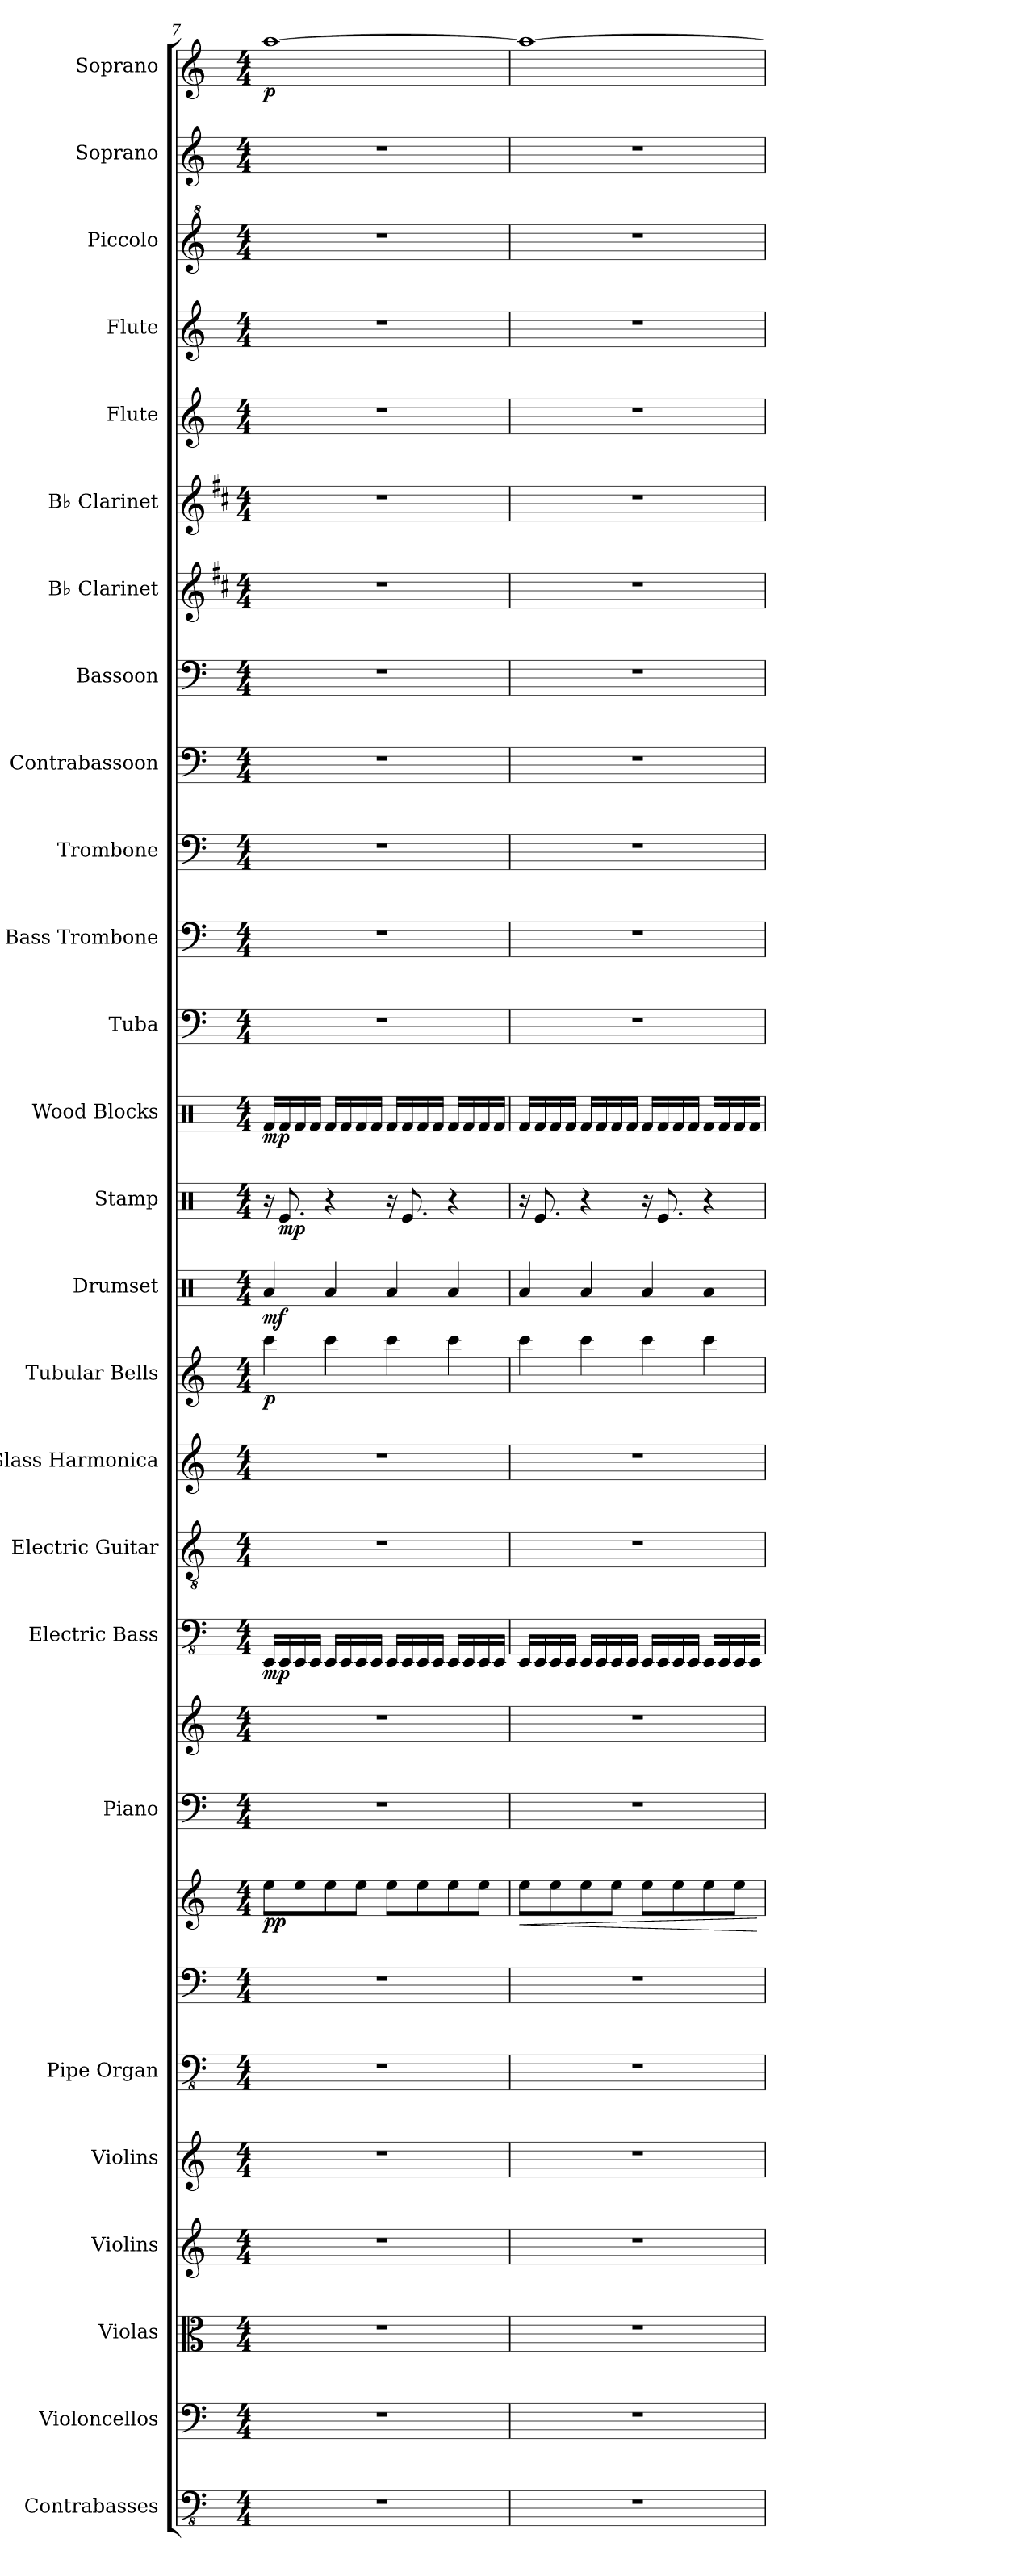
**kern	**kern	**kern	**kern	**kern	**kern	**kern	**kern	**dynam	**kern	**kern	**kern	**dynam	**kern	**kern	**kern	**dynam	**kern	**dynam	**kern	**dynam	**kern	**dynam	**kern	**kern	**kern	**kern	**kern	**kern	**kern	**kern	**kern	**kern	**kern	**kern	**dynam
*part26	*part25	*part24	*part23	*part22	*part21	*part21	*part21	*part21	*part20	*part20	*part19	*part19	*part18	*part17	*part16	*part16	*part15	*part15	*part14	*part14	*part13	*part13	*part12	*part11	*part10	*part9	*part8	*part7	*part6	*part5	*part4	*part3	*part2	*part1	*part1
*staff29	*staff28	*staff27	*staff26	*staff25	*staff24	*staff23	*staff22	*staff22/23/24	*staff21	*staff20	*staff19	*staff19	*staff18	*staff17	*staff16	*staff16	*staff15	*staff15	*staff14	*staff14	*staff13	*staff13	*staff12	*staff11	*staff10	*staff9	*staff8	*staff7	*staff6	*staff5	*staff4	*staff3	*staff2	*staff1	*staff1
*I"Contrabasses	*I"Violoncellos	*I"Violas	*I"Violins	*I"Violins	*I"Pipe Organ	*	*	*	*I"Piano	*	*I"Electric Bass	*	*I"Electric Guitar	*I"Glass Harmonica	*I"Tubular Bells	*	*I"Drumset	*	*I"Stamp	*	*I"Wood Blocks	*	*I"Tuba	*I"Bass Trombone	*I"Trombone	*I"Contrabassoon	*I"Bassoon	*I"B♭ Clarinet	*I"B♭ Clarinet	*I"Flute	*I"Flute	*I"Piccolo	*I"Soprano	*I"Soprano	*
*I'Cbs.	*I'Vcs.	*I'Vlas.	*I'Vlns.	*I'Vlns.	*I'Org.	*	*	*	*I'Pno.	*	*I'El. B.	*	*I'El. Guit.	*I'Gla. Har.	*I'Tu. Be.	*	*I'Drs.	*	*I'Sta.	*	*I'Wd. Bl.	*	*I'Tba.	*I'B. Tbn.	*I'Tbn.	*I'Cbsn.	*I'Bsn.	*I'B♭ Cl.	*I'B♭ Cl.	*I'Fl.	*I'Fl.	*I'Picc.	*I'S.	*I'S.	*
*clefFv4	*clefF4	*clefC3	*clefG2	*clefG2	*clefFv4	*clefF4	*clefG2	*	*clefF4	*clefG2	*clefFv4	*	*clefGv2	*clefG2	*clefG2	*	*clefX	*	*clefX	*	*clefX	*	*clefF4	*clefF4	*clefF4	*clefF4	*clefF4	*clefG2	*clefG2	*clefG2	*clefG2	*clefG^2	*clefG2	*clefG2	*
*	*	*	*	*	*	*	*	*	*	*	*	*	*	*	*	*	*	*	*	*	*	*	*	*	*	*ITrd7c12	*	*ITrd1c2	*ITrd1c2	*	*	*ITrd-7c-12	*	*	*
*k[]	*k[]	*k[]	*k[]	*k[]	*k[]	*k[]	*k[]	*	*k[]	*k[]	*k[]	*	*k[]	*k[]	*k[]	*	*k[]	*	*k[]	*	*k[]	*	*k[]	*k[]	*k[]	*k[]	*k[]	*k[]	*k[]	*k[]	*k[]	*k[]	*k[]	*k[]	*
*M4/4	*M4/4	*M4/4	*M4/4	*M4/4	*M4/4	*M4/4	*M4/4	*	*M4/4	*M4/4	*M4/4	*	*M4/4	*M4/4	*M4/4	*	*M4/4	*	*M4/4	*	*M4/4	*	*M4/4	*M4/4	*M4/4	*M4/4	*M4/4	*M4/4	*M4/4	*M4/4	*M4/4	*M4/4	*M4/4	*M4/4	*
=7	=7	=7	=7	=7	=7	=7	=7	=7	=7	=7	=7	=7	=7	=7	=7	=7	=7	=7	=7	=7	=7	=7	=7	=7	=7	=7	=7	=7	=7	=7	=7	=7	=7	=7	=7
!	!	!	!	!	!	!	!	!LO:DY:b	!	!	!	!LO:DY:b	!	!	!	!LO:DY:b	!	!LO:DY:b	!	!	!	!LO:DY:b	!	!	!	!	!	!	!	!	!	!	!	!	!LO:DY:b
1r	1r	1r	1r	1r	1r	1r	8ee\L	pp	1r	1r	16EEE/LL	mp	1r	1r	4ccc\	p	4Ra/	mf	16r	.	16Rf/LL	mp	1r	1r	1r	1r	1r	1r	1r	1r	1r	1r	1r	[1aa	p
!	!	!	!	!	!	!	!	!	!	!	!	!	!	!	!	!	!	!	!	!LO:DY:b	!	!	!	!	!	!	!	!	!	!	!	!	!	!	!
.	.	.	.	.	.	.	.	.	.	.	16EEE/	.	.	.	.	.	.	.	8.Re/	mp	16Rf/	.	.	.	.	.	.	.	.	.	.	.	.	.	.
.	.	.	.	.	.	.	8ee\	.	.	.	16EEE/	.	.	.	.	.	.	.	.	.	16Rf/	.	.	.	.	.	.	.	.	.	.	.	.	.	.
.	.	.	.	.	.	.	.	.	.	.	16EEE/JJ	.	.	.	.	.	.	.	.	.	16Rf/JJ	.	.	.	.	.	.	.	.	.	.	.	.	.	.
.	.	.	.	.	.	.	8ee\	.	.	.	16EEE/LL	.	.	.	4ccc\	.	4Ra/	.	4r	.	16Rf/LL	.	.	.	.	.	.	.	.	.	.	.	.	.	.
.	.	.	.	.	.	.	.	.	.	.	16EEE/	.	.	.	.	.	.	.	.	.	16Rf/	.	.	.	.	.	.	.	.	.	.	.	.	.	.
.	.	.	.	.	.	.	8ee\J	.	.	.	16EEE/	.	.	.	.	.	.	.	.	.	16Rf/	.	.	.	.	.	.	.	.	.	.	.	.	.	.
.	.	.	.	.	.	.	.	.	.	.	16EEE/JJ	.	.	.	.	.	.	.	.	.	16Rf/JJ	.	.	.	.	.	.	.	.	.	.	.	.	.	.
.	.	.	.	.	.	.	8ee\L	.	.	.	16EEE/LL	.	.	.	4ccc\	.	4Ra/	.	16r	.	16Rf/LL	.	.	.	.	.	.	.	.	.	.	.	.	.	.
.	.	.	.	.	.	.	.	.	.	.	16EEE/	.	.	.	.	.	.	.	8.Re/	.	16Rf/	.	.	.	.	.	.	.	.	.	.	.	.	.	.
.	.	.	.	.	.	.	8ee\	.	.	.	16EEE/	.	.	.	.	.	.	.	.	.	16Rf/	.	.	.	.	.	.	.	.	.	.	.	.	.	.
.	.	.	.	.	.	.	.	.	.	.	16EEE/JJ	.	.	.	.	.	.	.	.	.	16Rf/JJ	.	.	.	.	.	.	.	.	.	.	.	.	.	.
.	.	.	.	.	.	.	8ee\	.	.	.	16EEE/LL	.	.	.	4ccc\	.	4Ra/	.	4r	.	16Rf/LL	.	.	.	.	.	.	.	.	.	.	.	.	.	.
.	.	.	.	.	.	.	.	.	.	.	16EEE/	.	.	.	.	.	.	.	.	.	16Rf/	.	.	.	.	.	.	.	.	.	.	.	.	.	.
.	.	.	.	.	.	.	8ee\J	.	.	.	16EEE/	.	.	.	.	.	.	.	.	.	16Rf/	.	.	.	.	.	.	.	.	.	.	.	.	.	.
.	.	.	.	.	.	.	.	.	.	.	16EEE/JJ	.	.	.	.	.	.	.	.	.	16Rf/JJ	.	.	.	.	.	.	.	.	.	.	.	.	.	.
=8	=8	=8	=8	=8	=8	=8	=8	=8	=8	=8	=8	=8	=8	=8	=8	=8	=8	=8	=8	=8	=8	=8	=8	=8	=8	=8	=8	=8	=8	=8	=8	=8	=8	=8	=8
!	!	!	!	!	!	!	!	!LO:HP:b	!	!	!	!	!	!	!	!	!	!	!	!	!	!	!	!	!	!	!	!	!	!	!	!	!	!	!
1r	1r	1r	1r	1r	1r	1r	8ee\L	<	1r	1r	16EEE/LL	.	1r	1r	4ccc\	.	4Ra/	.	16r	.	16Rf/LL	.	1r	1r	1r	1r	1r	1r	1r	1r	1r	1r	1r	1aa_	.
.	.	.	.	.	.	.	.	.	.	.	16EEE/	.	.	.	.	.	.	.	8.Re/	.	16Rf/	.	.	.	.	.	.	.	.	.	.	.	.	.	.
.	.	.	.	.	.	.	8ee\	.	.	.	16EEE/	.	.	.	.	.	.	.	.	.	16Rf/	.	.	.	.	.	.	.	.	.	.	.	.	.	.
.	.	.	.	.	.	.	.	.	.	.	16EEE/JJ	.	.	.	.	.	.	.	.	.	16Rf/JJ	.	.	.	.	.	.	.	.	.	.	.	.	.	.
.	.	.	.	.	.	.	8ee\	.	.	.	16EEE/LL	.	.	.	4ccc\	.	4Ra/	.	4r	.	16Rf/LL	.	.	.	.	.	.	.	.	.	.	.	.	.	.
.	.	.	.	.	.	.	.	.	.	.	16EEE/	.	.	.	.	.	.	.	.	.	16Rf/	.	.	.	.	.	.	.	.	.	.	.	.	.	.
.	.	.	.	.	.	.	8ee\J	.	.	.	16EEE/	.	.	.	.	.	.	.	.	.	16Rf/	.	.	.	.	.	.	.	.	.	.	.	.	.	.
.	.	.	.	.	.	.	.	.	.	.	16EEE/JJ	.	.	.	.	.	.	.	.	.	16Rf/JJ	.	.	.	.	.	.	.	.	.	.	.	.	.	.
.	.	.	.	.	.	.	8ee\L	.	.	.	16EEE/LL	.	.	.	4ccc\	.	4Ra/	.	16r	.	16Rf/LL	.	.	.	.	.	.	.	.	.	.	.	.	.	.
.	.	.	.	.	.	.	.	.	.	.	16EEE/	.	.	.	.	.	.	.	8.Re/	.	16Rf/	.	.	.	.	.	.	.	.	.	.	.	.	.	.
.	.	.	.	.	.	.	8ee\	.	.	.	16EEE/	.	.	.	.	.	.	.	.	.	16Rf/	.	.	.	.	.	.	.	.	.	.	.	.	.	.
.	.	.	.	.	.	.	.	.	.	.	16EEE/JJ	.	.	.	.	.	.	.	.	.	16Rf/JJ	.	.	.	.	.	.	.	.	.	.	.	.	.	.
.	.	.	.	.	.	.	8ee\	.	.	.	16EEE/LL	.	.	.	4ccc\	.	4Ra/	.	4r	.	16Rf/LL	.	.	.	.	.	.	.	.	.	.	.	.	.	.
.	.	.	.	.	.	.	.	.	.	.	16EEE/	.	.	.	.	.	.	.	.	.	16Rf/	.	.	.	.	.	.	.	.	.	.	.	.	.	.
.	.	.	.	.	.	.	8ee\J	.	.	.	16EEE/	.	.	.	.	.	.	.	.	.	16Rf/	.	.	.	.	.	.	.	.	.	.	.	.	.	.
.	.	.	.	.	.	.	.	.	.	.	16EEE/JJ	.	.	.	.	.	.	.	.	.	16Rf/JJ	.	.	.	.	.	.	.	.	.	.	.	.	.	.
.	.	.	.	.	.	.	.	[	.	.	.	.	.	.	.	.	.	.	.	.	.	.	.	.	.	.	.	.	.	.	.	.	.	.	.
=	=	=	=	=	=	=	=	=	=	=	=	=	=	=	=	=	=	=	=	=	=	=	=	=	=	=	=	=	=	=	=	=	=	=	=
*-	*-	*-	*-	*-	*-	*-	*-	*-	*-	*-	*-	*-	*-	*-	*-	*-	*-	*-	*-	*-	*-	*-	*-	*-	*-	*-	*-	*-	*-	*-	*-	*-	*-	*-	*-
